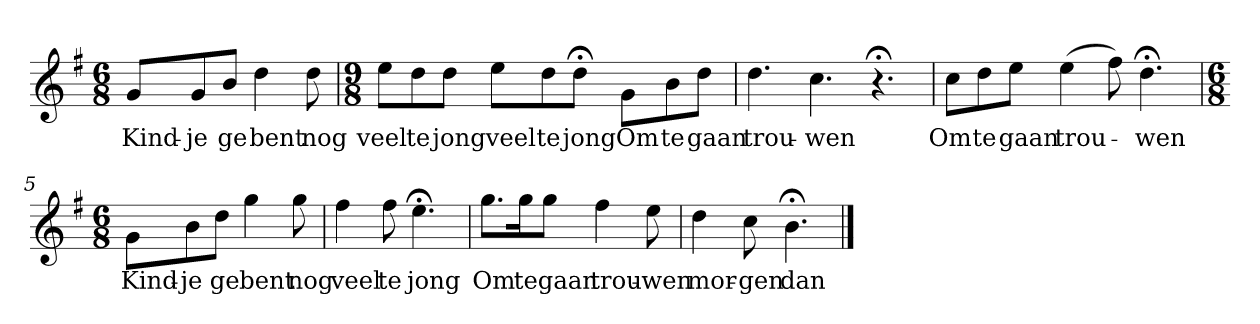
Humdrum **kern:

**kern	**text
*part1	*part1
*staff1	*staff1
*k[f#]	*
*G:	*
*M6/8	*
*MM120	*
=1	=1
8gL	Kind-
8g	-je
8bJ	ge
4dd	bent
8dd	nog
=2	=2
*M9/8	*
8eeL	veel
8dd	te
8ddJ	jong
8eeL	veel
8dd	te
8dd;<J	jong
8gL	Om
8b	te
8ddJ	gaan
=3	=3
4.dd	trou-
4.cc	-wen
4.r;<	.
=4	=4
8ccL	Om
8dd	te
8eeJ	gaan
(4ee	trou-
8ff#)	.
4.dd;<	-wen
=5	=5
*M6/8	*
8gL	Kind-
8b	-je
8ddJ	ge
4gg	bent
8gg	nog
=6	=6
4ff#	veel
8ff#	te
4.ee;<	jong
=7	=7
8.ggL	Om
16ggK	te
8ggJ	gaan
4ff#	trou-
8ee	-wen
=8	=8
4dd	mor-
8cc	-gen
4.b;<	dan
==	==
*-	*-
